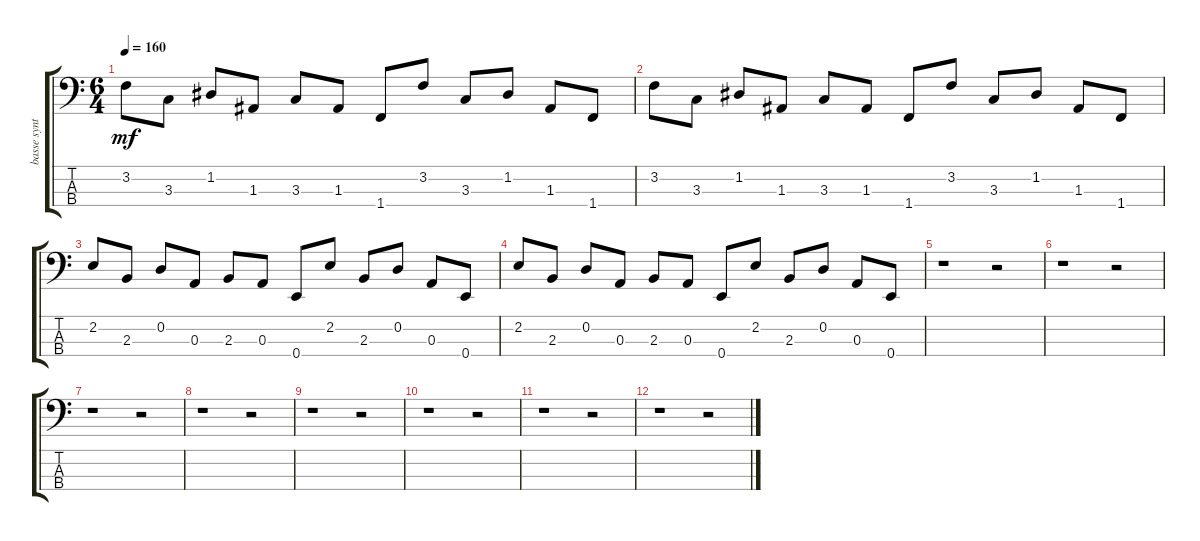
\track ("basse synth?кЋ??І’?І“?h?" "basse synt") {instrument synthbass2}
\staff {score tabs}
\tuning (G2 D2 A1 E1) {hide}
\ts (6 4)
\tempo 160
\clef f4
\ks c
3.2.8{dy mf} 3.3.8 1.2.8 1.3.8 3.3.8 1.3.8 1.4.8 3.2.8 3.3.8 1.2.8 1.3.8 1.4.8 |
3.2.8 3.3.8 1.2.8 1.3.8 3.3.8 1.3.8 1.4.8 3.2.8 3.3.8 1.2.8 1.3.8 1.4.8 |
2.2.8 2.3.8 0.2.8 0.3.8 2.3.8 0.3.8 0.4.8 2.2.8 2.3.8 0.2.8 0.3.8 0.4.8 |
2.2.8 2.3.8 0.2.8 0.3.8 2.3.8 0.3.8 0.4.8 2.2.8 2.3.8 0.2.8 0.3.8 0.4.8 |
r.1 r.2 |
r.1 r.2 |
r.1 r.2 |
r.1 r.2 |
r.1 r.2 |
r.1 r.2 |
r.1 r.2 |
r.1 r.2
